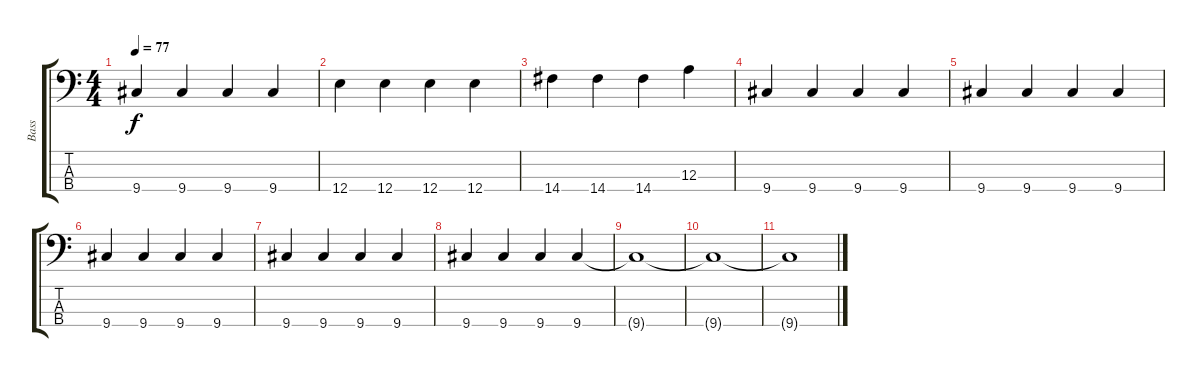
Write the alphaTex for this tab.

\track ("Bass" "Bass") {instrument electricbassfinger}
\staff {score tabs}
\tuning (G2 D2 A1 E1) {hide}
\ts (4 4)
\tempo 77
\clef f4
\ks c
9.4.4{dy f} 9.4.4 9.4.4 9.4.4 |
12.4.4 12.4.4 12.4.4 12.4.4 |
14.4.4 14.4.4 14.4.4 12.3.4 |
9.4.4 9.4.4 9.4.4 9.4.4 |
9.4.4 9.4.4 9.4.4 9.4.4 |
9.4.4 9.4.4 9.4.4 9.4.4 |
9.4.4 9.4.4 9.4.4 9.4.4 |
9.4.4 9.4.4 9.4.4 9.4.4 |
9.4{t}.1 |
9.4{t}.1 |
9.4{t}.1
